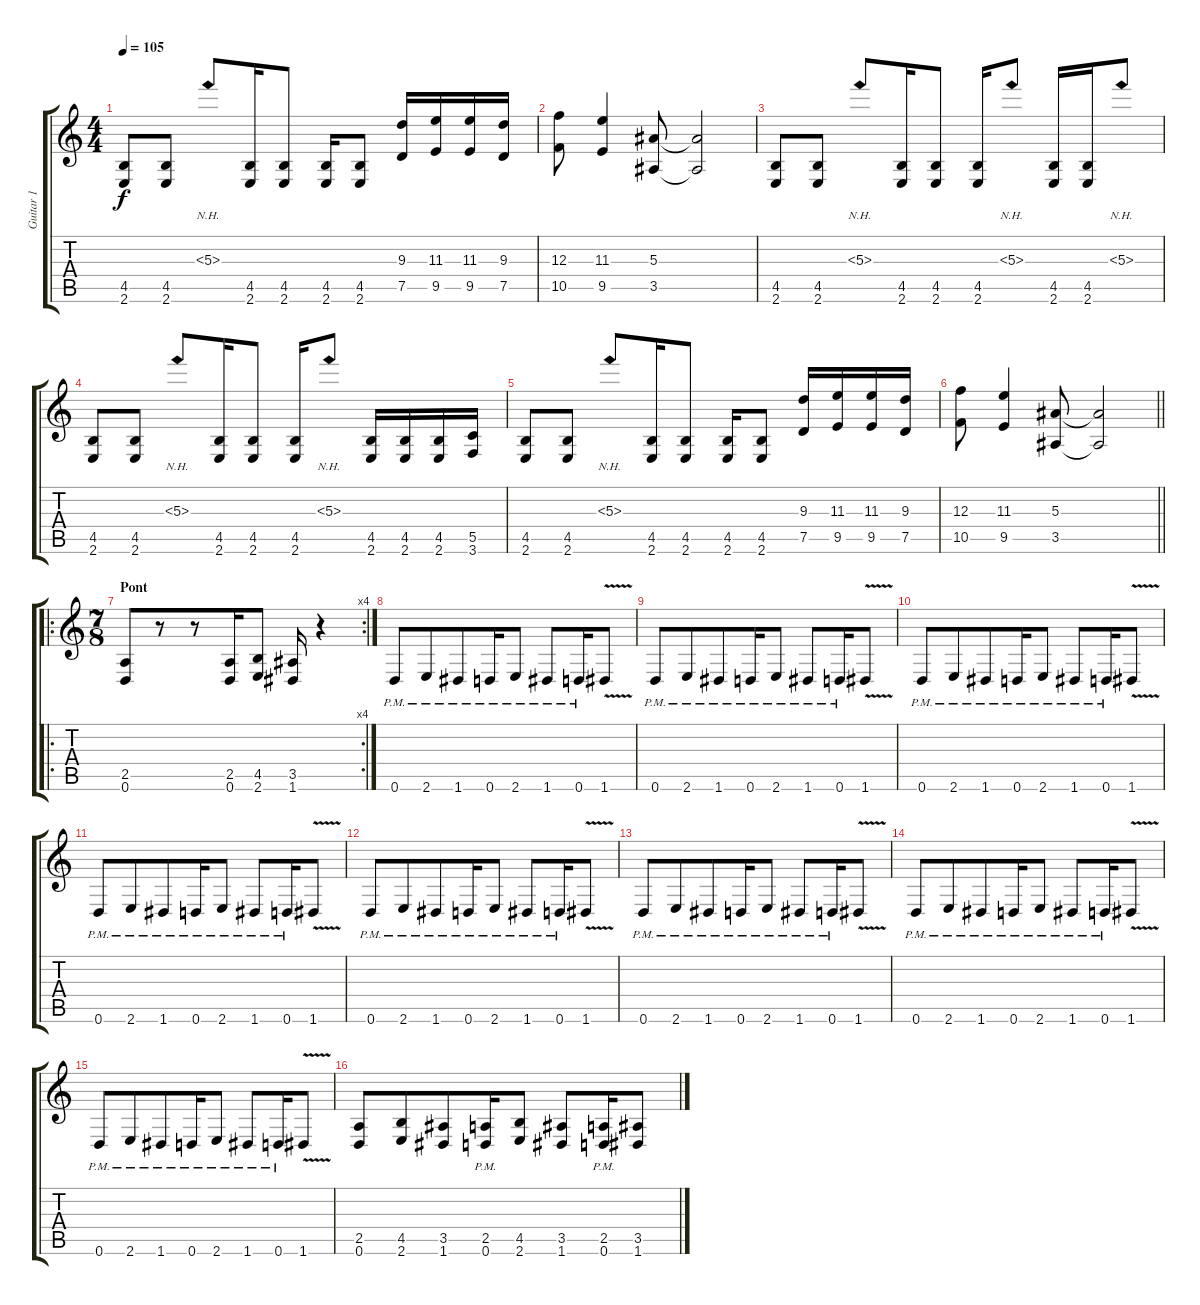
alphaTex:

\track ("Guitar 1" "Guitar 1") {instrument distortionguitar}
\staff {score tabs}
\tuning (D4 A3 F3 C3 G2 D2) {hide}
\ts (4 4)
\tempo 105
\clef g2
\ks c
(4.5 2.6).8{dy f} (4.5 2.6).8 5.3{nh}.8 (4.5 2.6).16 (4.5 2.6).8 (4.5 2.6).16 (4.5 2.6).8 (9.3 7.5).16 (11.3 9.5).16 (11.3 9.5).16 (9.3 7.5).16 |
(12.3 10.5).8 (11.3 9.5).4 (5.3 3.5).8 (5.3{t} 3.5{t}).2 |
(4.5 2.6).8 (4.5 2.6).8 5.3{nh}.8 (4.5 2.6).16 (4.5 2.6).8 (4.5 2.6).16 5.3{nh}.8 (4.5 2.6).16 (4.5 2.6).16 5.3{nh}.8 |
(4.5 2.6).8 (4.5 2.6).8 5.3{nh}.8 (4.5 2.6).16 (4.5 2.6).8 (4.5 2.6).16 5.3{nh}.8 (4.5 2.6).16 (4.5 2.6).16 (4.5 2.6).16 (5.5 3.6).16 |
(4.5 2.6).8 (4.5 2.6).8 5.3{nh}.8 (4.5 2.6).16 (4.5 2.6).8 (4.5 2.6).16 (4.5 2.6).8 (9.3 7.5).16 (11.3 9.5).16 (11.3 9.5).16 (9.3 7.5).16 |
\barLineRight lightlight
(12.3 10.5).8 (11.3 9.5).4 (5.3 3.5).8 (5.3{t} 3.5{t}).2 |
\ro
\rc 4
\ts (7 8)
\section ("" "Pont")
(2.5 0.6).8 r.8 r.8 (2.5 0.6).16 (4.5 2.6).8 (3.5 1.6).16 r.4 |
0.6{pm}.8 2.6{pm}.8 1.6{pm}.8 0.6{pm}.16 2.6{pm}.8 1.6{pm}.8 0.6{pm}.16 1.6{v}.8 |
0.6{pm}.8 2.6{pm}.8 1.6{pm}.8 0.6{pm}.16 2.6{pm}.8 1.6{pm}.8 0.6{pm}.16 1.6{v}.8 |
0.6{pm}.8 2.6{pm}.8 1.6{pm}.8 0.6{pm}.16 2.6{pm}.8 1.6{pm}.8 0.6{pm}.16 1.6{v}.8 |
0.6{pm}.8 2.6{pm}.8 1.6{pm}.8 0.6{pm}.16 2.6{pm}.8 1.6{pm}.8 0.6{pm}.16 1.6{v}.8 |
0.6{pm}.8 2.6{pm}.8 1.6{pm}.8 0.6{pm}.16 2.6{pm}.8 1.6{pm}.8 0.6{pm}.16 1.6{v}.8 |
0.6{pm}.8 2.6{pm}.8 1.6{pm}.8 0.6{pm}.16 2.6{pm}.8 1.6{pm}.8 0.6{pm}.16 1.6{v}.8 |
0.6{pm}.8 2.6{pm}.8 1.6{pm}.8 0.6{pm}.16 2.6{pm}.8 1.6{pm}.8 0.6{pm}.16 1.6{v}.8 |
0.6{pm}.8 2.6{pm}.8 1.6{pm}.8 0.6{pm}.16 2.6{pm}.8 1.6{pm}.8 0.6{pm}.16 1.6{v}.8 |
(2.5 0.6).8 (4.5 2.6).8 (3.5 1.6).8 (2.5{pm} 0.6{pm}).16 (4.5 2.6).8 (3.5 1.6).8 (2.5{pm} 0.6{pm}).16 (3.5 1.6).8
